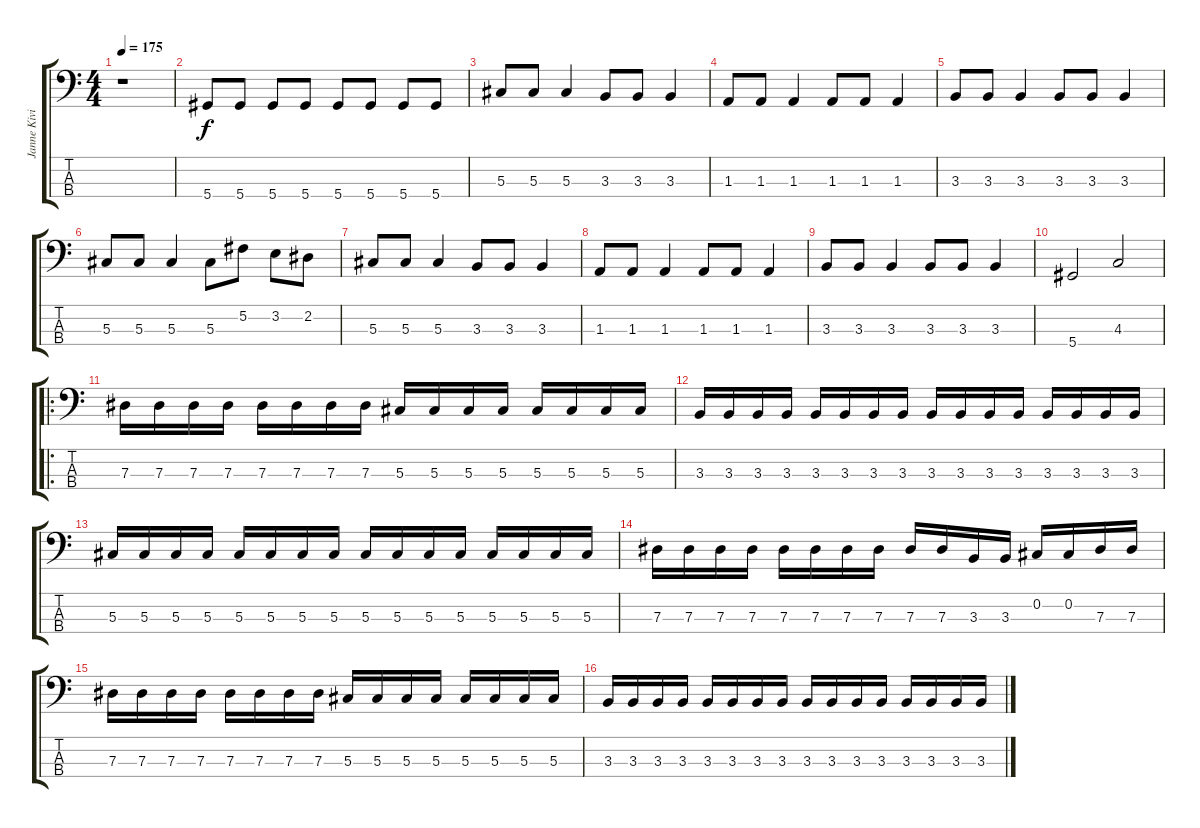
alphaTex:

\track ("Janne Kivilahti" "Janne Kivi") {instrument electricbasspick}
\staff {score tabs}
\tuning (Gb2 Db2 Ab1 Eb1) {hide}
\ts (4 4)
\tempo 175
\clef f4
\ks c
r.1{dy f} |
5.4.8 5.4.8 5.4.8 5.4.8 5.4.8 5.4.8 5.4.8 5.4.8 |
5.3.8 5.3.8 5.3.4 3.3.8 3.3.8 3.3.4 |
1.3.8 1.3.8 1.3.4 1.3.8 1.3.8 1.3.4 |
3.3.8 3.3.8 3.3.4 3.3.8 3.3.8 3.3.4 |
5.3.8 5.3.8 5.3.4 5.3.8 5.2.8 3.2.8 2.2.8 |
5.3.8 5.3.8 5.3.4 3.3.8 3.3.8 3.3.4 |
1.3.8 1.3.8 1.3.4 1.3.8 1.3.8 1.3.4 |
3.3.8 3.3.8 3.3.4 3.3.8 3.3.8 3.3.4 |
5.4.2 4.3.2 |
\ro
7.3.16 7.3.16 7.3.16 7.3.16 7.3.16 7.3.16 7.3.16 7.3.16 5.3.16 5.3.16 5.3.16 5.3.16 5.3.16 5.3.16 5.3.16 5.3.16 |
3.3.16 3.3.16 3.3.16 3.3.16 3.3.16 3.3.16 3.3.16 3.3.16 3.3.16 3.3.16 3.3.16 3.3.16 3.3.16 3.3.16 3.3.16 3.3.16 |
5.3.16 5.3.16 5.3.16 5.3.16 5.3.16 5.3.16 5.3.16 5.3.16 5.3.16 5.3.16 5.3.16 5.3.16 5.3.16 5.3.16 5.3.16 5.3.16 |
7.3.16 7.3.16 7.3.16 7.3.16 7.3.16 7.3.16 7.3.16 7.3.16 7.3.16 7.3.16 3.3.16 3.3.16 0.2.16 0.2.16 7.3.16 7.3.16 |
7.3.16 7.3.16 7.3.16 7.3.16 7.3.16 7.3.16 7.3.16 7.3.16 5.3.16 5.3.16 5.3.16 5.3.16 5.3.16 5.3.16 5.3.16 5.3.16 |
3.3.16 3.3.16 3.3.16 3.3.16 3.3.16 3.3.16 3.3.16 3.3.16 3.3.16 3.3.16 3.3.16 3.3.16 3.3.16 3.3.16 3.3.16 3.3.16
